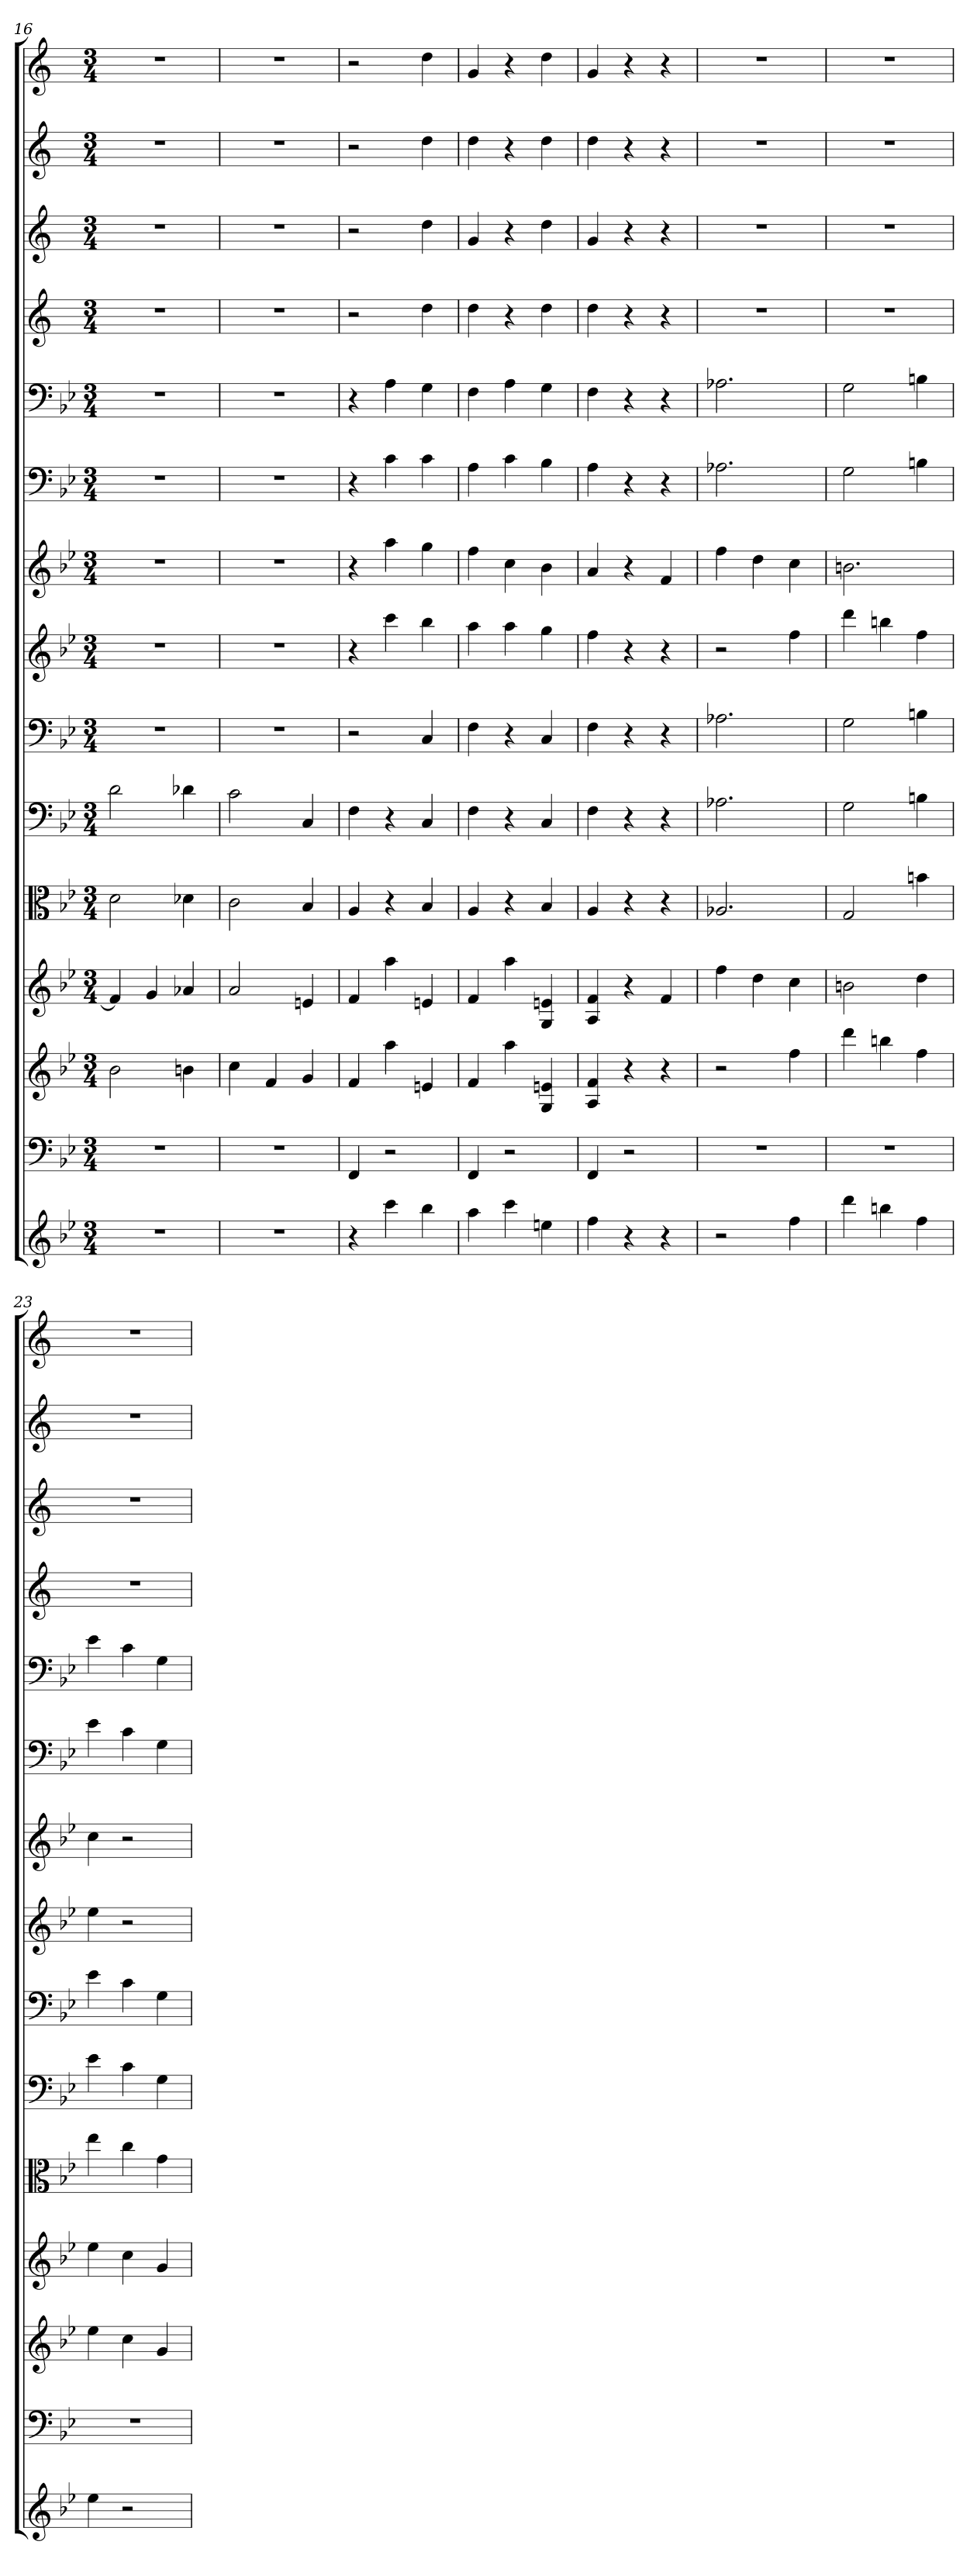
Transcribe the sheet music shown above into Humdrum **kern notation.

**kern	**kern	**kern	**kern	**kern	**kern	**kern	**kern	**kern	**kern	**kern	**kern	**kern	**kern	**kern
*part15	*part14	*part13	*part12	*part11	*part10	*part9	*part8	*part7	*part6	*part5	*part4	*part3	*part2	*part1
*staff15	*staff14	*staff13	*staff12	*staff11	*staff10	*staff9	*staff8	*staff7	*staff6	*staff5	*staff4	*staff3	*staff2	*staff1
*	*clefF4	*	*	*clefC3	*clefF4	*clefF4	*	*	*clefF4	*clefF4	*	*	*	*
*k[b-e-]	*k[b-e-]	*k[b-e-]	*k[b-e-]	*k[b-e-]	*k[b-e-]	*k[b-e-]	*k[b-e-]	*k[b-e-]	*k[b-e-]	*k[b-e-]	*k[]	*k[]	*k[]	*k[]
*M3/4	*M3/4	*M3/4	*M3/4	*M3/4	*M3/4	*M3/4	*M3/4	*M3/4	*M3/4	*M3/4	*M3/4	*M3/4	*M3/4	*M3/4
=16	=16	=16	=16	=16	=16	=16	=16	=16	=16	=16	=16	=16	=16	=16
2.r	2.r	2b-	4f]	2d	2d	2.r	2.r	2.r	2.r	2.r	2.r	2.r	2.r	2.r
.	.	.	4g	.	.	.	.	.	.	.	.	.	.	.
.	.	4bn	4a-X	4d-X	4d-X	.	.	.	.	.	.	.	.	.
=17	=17	=17	=17	=17	=17	=17	=17	=17	=17	=17	=17	=17	=17	=17
2.r	2.r	4cc	2a	2c	2c	2.r	2.r	2.r	2.r	2.r	2.r	2.r	2.r	2.r
.	.	4f	.	.	.	.	.	.	.	.	.	.	.	.
.	.	4g	4en	4B-	4C	.	.	.	.	.	.	.	.	.
=18	=18	=18	=18	=18	=18	=18	=18	=18	=18	=18	=18	=18	=18	=18
4r	4FF	4f	4f	4A	4F	2r	4r	4r	4r	4r	2r	2r	2r	2r
4ccc	2r	4aa	4aa	4r	4r	.	4ccc	4aa	4c	4A	.	.	.	.
4bb-	.	4en	4en	4B-	4C	4C	4bb-	4gg	4c	4G	4dd	4dd	4dd	4dd
=19	=19	=19	=19	=19	=19	=19	=19	=19	=19	=19	=19	=19	=19	=19
4aa	4FF	4f	4f	4A	4F	4F	4aa	4ff	4A	4F	4dd	4g	4dd	4g
4ccc	2r	4aa	4aa	4r	4r	4r	4aa	4cc	4c	4A	4r	4r	4r	4r
4een	.	4G 4en	4G 4en	4B-	4C	4C	4gg	4b-	4B-	4G	4dd	4dd	4dd	4dd
=20	=20	=20	=20	=20	=20	=20	=20	=20	=20	=20	=20	=20	=20	=20
4ff	4FF	4A 4f	4A 4f	4A	4F	4F	4ff	4a	4A	4F	4dd	4g	4dd	4g
4r	2r	4r	4r	4r	4r	4r	4r	4r	4r	4r	4r	4r	4r	4r
4r	.	4r	4f	4r	4r	4r	4r	4f	4r	4r	4r	4r	4r	4r
=21	=21	=21	=21	=21	=21	=21	=21	=21	=21	=21	=21	=21	=21	=21
2r	2.r	2r	4ff	2.A-X	2.A-X	2.A-X	2r	4ff	2.A-X	2.A-X	2.r	2.r	2.r	2.r
.	.	.	4dd	.	.	.	.	4dd	.	.	.	.	.	.
4ff	.	4ff	4cc	.	.	.	4ff	4cc	.	.	.	.	.	.
=22	=22	=22	=22	=22	=22	=22	=22	=22	=22	=22	=22	=22	=22	=22
4ddd	2.r	4ddd	2bn	2G	2G	2G	4ddd	2.bn	2G	2G	2.r	2.r	2.r	2.r
4bbn	.	4bbn	.	.	.	.	4bbn	.	.	.	.	.	.	.
4ff	.	4ff	4dd	4bn	4Bn	4Bn	4ff	.	4Bn	4Bn	.	.	.	.
=23	=23	=23	=23	=23	=23	=23	=23	=23	=23	=23	=23	=23	=23	=23
4ee-	2.r	4ee-	4ee-	4ee-	4e-	4e-	4ee-	4cc	4e-	4e-	2.r	2.r	2.r	2.r
2r	.	4cc	4cc	4cc	4c	4c	2r	2r	4c	4c	.	.	.	.
.	.	4g	4g	4g	4G	4G	.	.	4G	4G	.	.	.	.
=	=	=	=	=	=	=	=	=	=	=	=	=	=	=
*-	*-	*-	*-	*-	*-	*-	*-	*-	*-	*-	*-	*-	*-	*-
